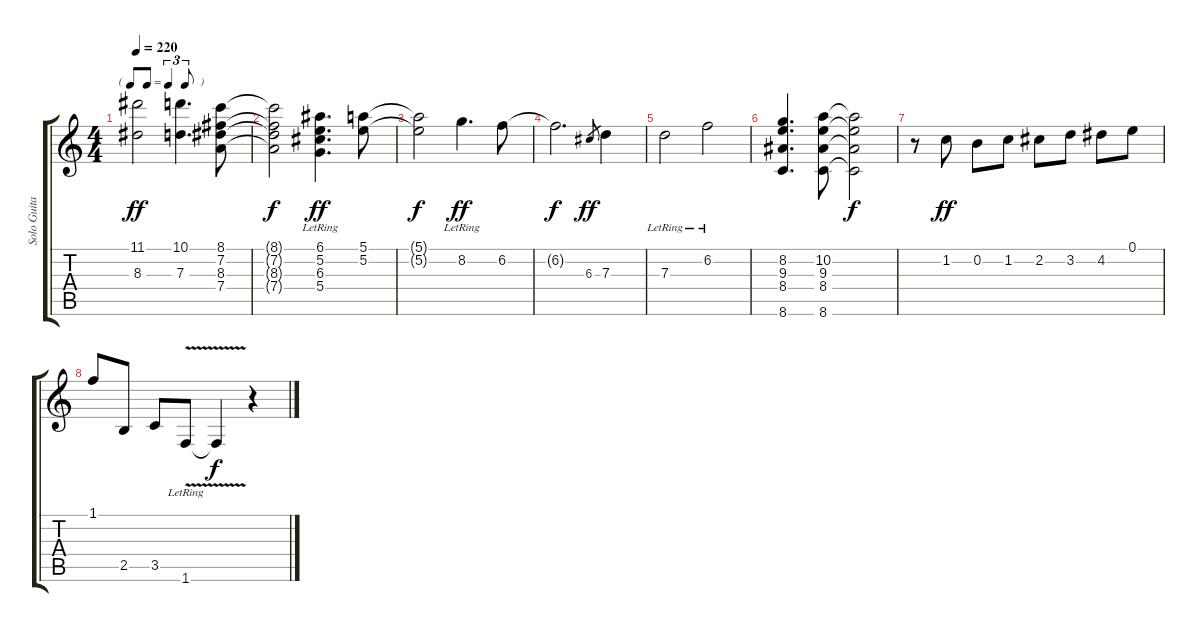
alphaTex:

\track ("Solo Guitar" "Solo Guita") {instrument acousticguitarsteel}
\staff {score tabs}
\tuning (E4 B3 G3 D3 A2 E2) {hide}
\ts (4 4)
\tf triplet8th
\tempo 220
\clef g2
\ks c
(11.1 8.3).2{dy ff} (10.1 7.3).4{d} (8.1 7.2 8.3 7.4).8 |
(8.1{t} 7.2{t} 8.3{t} 7.4{t}).2{dy f} (6.1 5.2 6.3 5.4{lr}).4{d dy ff} (5.1 5.2).8 |
(5.1{t} 5.2{t}).2{dy f} 8.2{lr}.4{d dy ff} 6.2.8 |
6.2{t}.2{d dy f} 6.3.8{gr dy ff} 7.3.4 |
7.3{lr}.2 6.2{lr}.2 |
(8.2 9.3 8.4 8.6).4{d} (10.2 9.3 8.4 8.6).8 (10.2{t} 9.3{t} 8.4{t} 8.6{t}).2{dy f} |
r.8 1.2.8{dy ff} 0.2.8 1.2.8 2.2.8 3.2.8 4.2.8 0.1.8 |
1.1.8 2.5.8 3.5.8 1.6{v lr}.8 1.6{t}.4{dy f} r.4
